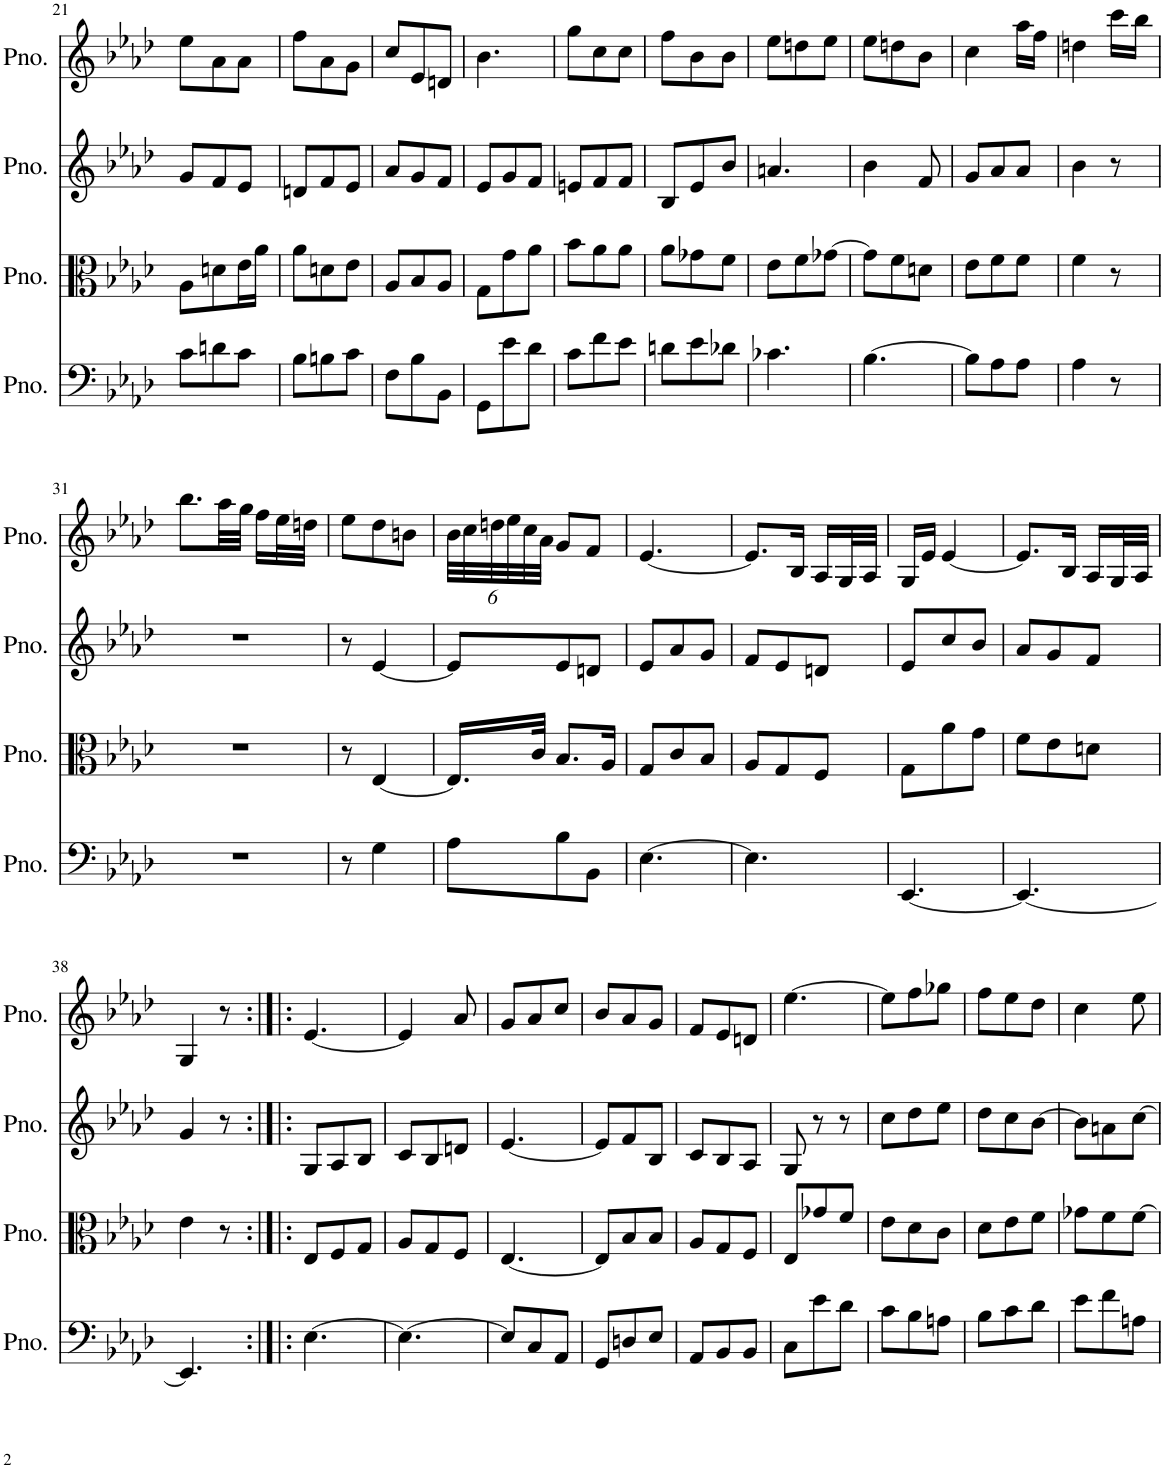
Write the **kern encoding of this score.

**kern	**kern	**kern	**kern
*part4	*part3	*part2	*part1
*staff4	*staff3	*staff2	*staff1
*I"Piano	*I"Piano	*I"Piano	*I"Piano
*I'Pno.	*I'Pno.	*I'Pno.	*I'Pno.
!!LO:PB:g=z
*clefF4	*clefC3	*clefG2	*clefG2
*k[b-e-a-d-]	*k[b-e-a-d-]	*k[b-e-a-d-]	*k[b-e-a-d-]
*M3/8	*M3/8	*M3/8	*M3/8
=21	=21	=21	=21
8c\L	8A-\L	8g/L	8ee-\L
8dn\	8dn\	8f/	8a-\
8c\J	16e-\L	8e-/J	8a-\J
.	16a-\JJ	.	.
=22	=22	=22	=22
8B-\L	8a-\L	8dn/L	8ff\L
8Bn\	8dn\	8f/	8a-\
8c\J	8e-\J	8e-/J	8g\J
=23	=23	=23	=23
8F\L	8A-/L	8a-/L	8cc/L
8B-\	8B-/	8g/	8e-/
8BB-\J	8A-/J	8f/J	8dn/J
=24	=24	=24	=24
8GG\L	8G\L	8e-/L	4.b-\
8e-\	8g\	8g/	.
8d-\J	8a-\J	8f/J	.
=25	=25	=25	=25
8c\L	8b-\L	8en/L	8gg\L
8f\	8a-\	8f/	8cc\
8e-\J	8a-\J	8f/J	8cc\J
=26	=26	=26	=26
8dn\L	8a-\L	8B-/L	8ff\L
8e-\	8g-X\	8e-/	8b-\
8d-X\J	8f\J	8b-/J	8b-\J
=27	=27	=27	=27
4.c-X\	8e-\L	4.an/	8ee-\L
.	8f\	.	8ddn\
.	[8g-X\J	.	8ee-\J
=28	=28	=28	=28
[4.B-\	8g-\L]	4b-\	8ee-\L
.	8f\	.	8ddn\
.	8dn\J	8f/	8b-\J
=29	=29	=29	=29
8B-\L]	8e-\L	8g/L	4cc\
8A-\	8f\	8a-/	.
8A-\J	8f\J	8a-/J	16aa-\LL
.	.	.	16ff\JJ
=30	=30	=30	=30
4A-\	4f\	4b-\	4ddn\
8r	8r	8r	16ccc\LL
.	.	.	16bb-\JJ
!!LO:LB:g=z
=31	=31	=31	=31
4.r	4.r	4.r	8.bb-\L
.	.	.	32aa-\LL
.	.	.	32gg\JJJ
.	.	.	16ff\LL
.	.	.	32ee-\L
.	.	.	32ddn\JJJ
=32	=32	=32	=32
8r	8r	8r	8ee-\L
4G\	[4E-/	[4e-/	8dd-\
.	.	.	8bn\J
=33	=33	=33	=33
*	*	*	*Xbrackettup
8A-\L	16.E-/LL]	8e-/L]	48b-\LLL
.	.	.	48cc\
.	.	.	48ddn\
.	.	.	48ee-\
.	.	.	48cc\
.	32c/JJk	.	.
.	.	.	48a-\JJJ
8B-\	8.B-/L	8e-/	8g/L
8BB-\J	.	8dn/J	8f/J
.	16A-/Jk	.	.
=34	=34	=34	=34
[4.E-\	8G/L	8e-/L	[4.e-/
.	8c/	8a-/	.
.	8B-/J	8g/J	.
=35	=35	=35	=35
4.E-\]	8A-/L	8f/L	8.e-/L]
.	8G/	8e-/	.
.	.	.	16B-/Jk
.	8F/J	8dn/J	16A-/LL
.	.	.	32G/L
.	.	.	32A-/JJJ
=36	=36	=36	=36
[4.EE-/	8G\L	8e-/L	16G/LL
.	.	.	16e-/JJ
.	8a-\	8cc/	[4e-/
.	8g\J	8b-/J	.
=37	=37	=37	=37
4.EE-/_	8f\L	8a-/L	8.e-/L]
.	8e-\	8g/	.
.	.	.	16B-/Jk
.	8dn\J	8f/J	16A-/LL
.	.	.	32G/L
.	.	.	32A-/JJJ
!!LO:LB:g=z
=38	=38	=38	=38
4.EE-/]	4e-\	4g/	4G/
.	8r	8r	8r
=39:|!|:	=39:|!|:	=39:|!|:	=39:|!|:
[4.E-\	8E-/L	8G/L	[4.e-/
.	8F/	8A-/	.
.	8G/J	8B-/J	.
=40	=40	=40	=40
4.E-\_	8A-/L	8c/L	4e-/]
.	8G/	8B-/	.
.	8F/J	8dn/J	8a-/
=41	=41	=41	=41
8E-/L]	[4.E-/	[4.e-/	8g/L
8C/	.	.	8a-/
8AA-/J	.	.	8cc/J
=42	=42	=42	=42
8GG/L	8E-/L]	8e-/L]	8b-/L
8Dn/	8B-/	8f/	8a-/
8E-/J	8B-/J	8B-/J	8g/J
=43	=43	=43	=43
8AA-/L	8A-/L	8c/L	8f/L
8BB-/	8G/	8B-/	8e-/
8BB-/J	8F/J	8A-/J	8dn/J
=44	=44	=44	=44
8C\L	8E-/L	8G/	[4.ee-\
8e-\	8g-X/	8r	.
8d-\J	8f/J	8r	.
=45	=45	=45	=45
8c\L	8e-\L	8cc\L	8ee-\L]
8B-\	8d-\	8dd-\	8ff\
8An\J	8c\J	8ee-\J	8gg-X\J
=46	=46	=46	=46
8B-\L	8d-\L	8dd-\L	8ff\L
8c\	8e-\	8cc\	8ee-\
8d-\J	8f\J	[8b-\J	8dd-\J
=47	=47	=47	=47
8e-\L	8g-X\L	8b-\L]	4cc\
8f\	8f\	8an\	.
8An\J	[8f\J	[8cc\J	8ee-\
=	=	=	=
*-	*-	*-	*-
